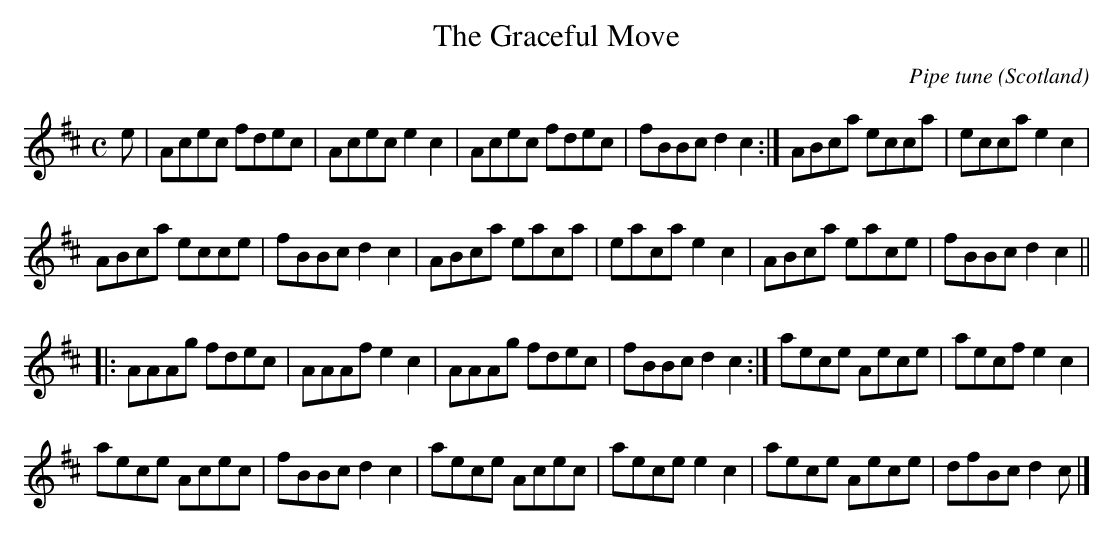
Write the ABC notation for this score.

X:1
U:~=!turn!
T:The Graceful Move
C:Pipe tune
O:Scotland
M:C
L:1/8
K:D
e | Acec fdec | Acec e2 c2 | Acec fdec | fBBc d2 c2 :| ABca ecca | ecca e2 c2 |
ABca ecce | fBBc d2 c2 | ABca eaca | eaca e2c2 | ABca eace | fBBc d2 c2 ||
|: AAAg fdec | AAAf e2 c2 | AAAg fdec | fBBc d2 c2 :| aece Aece | aecf e2 c2 |
aece Acec | fBBc d2c2 | aece Acec | aece e2c2 | aece Aece | dfBc d2 c |]
